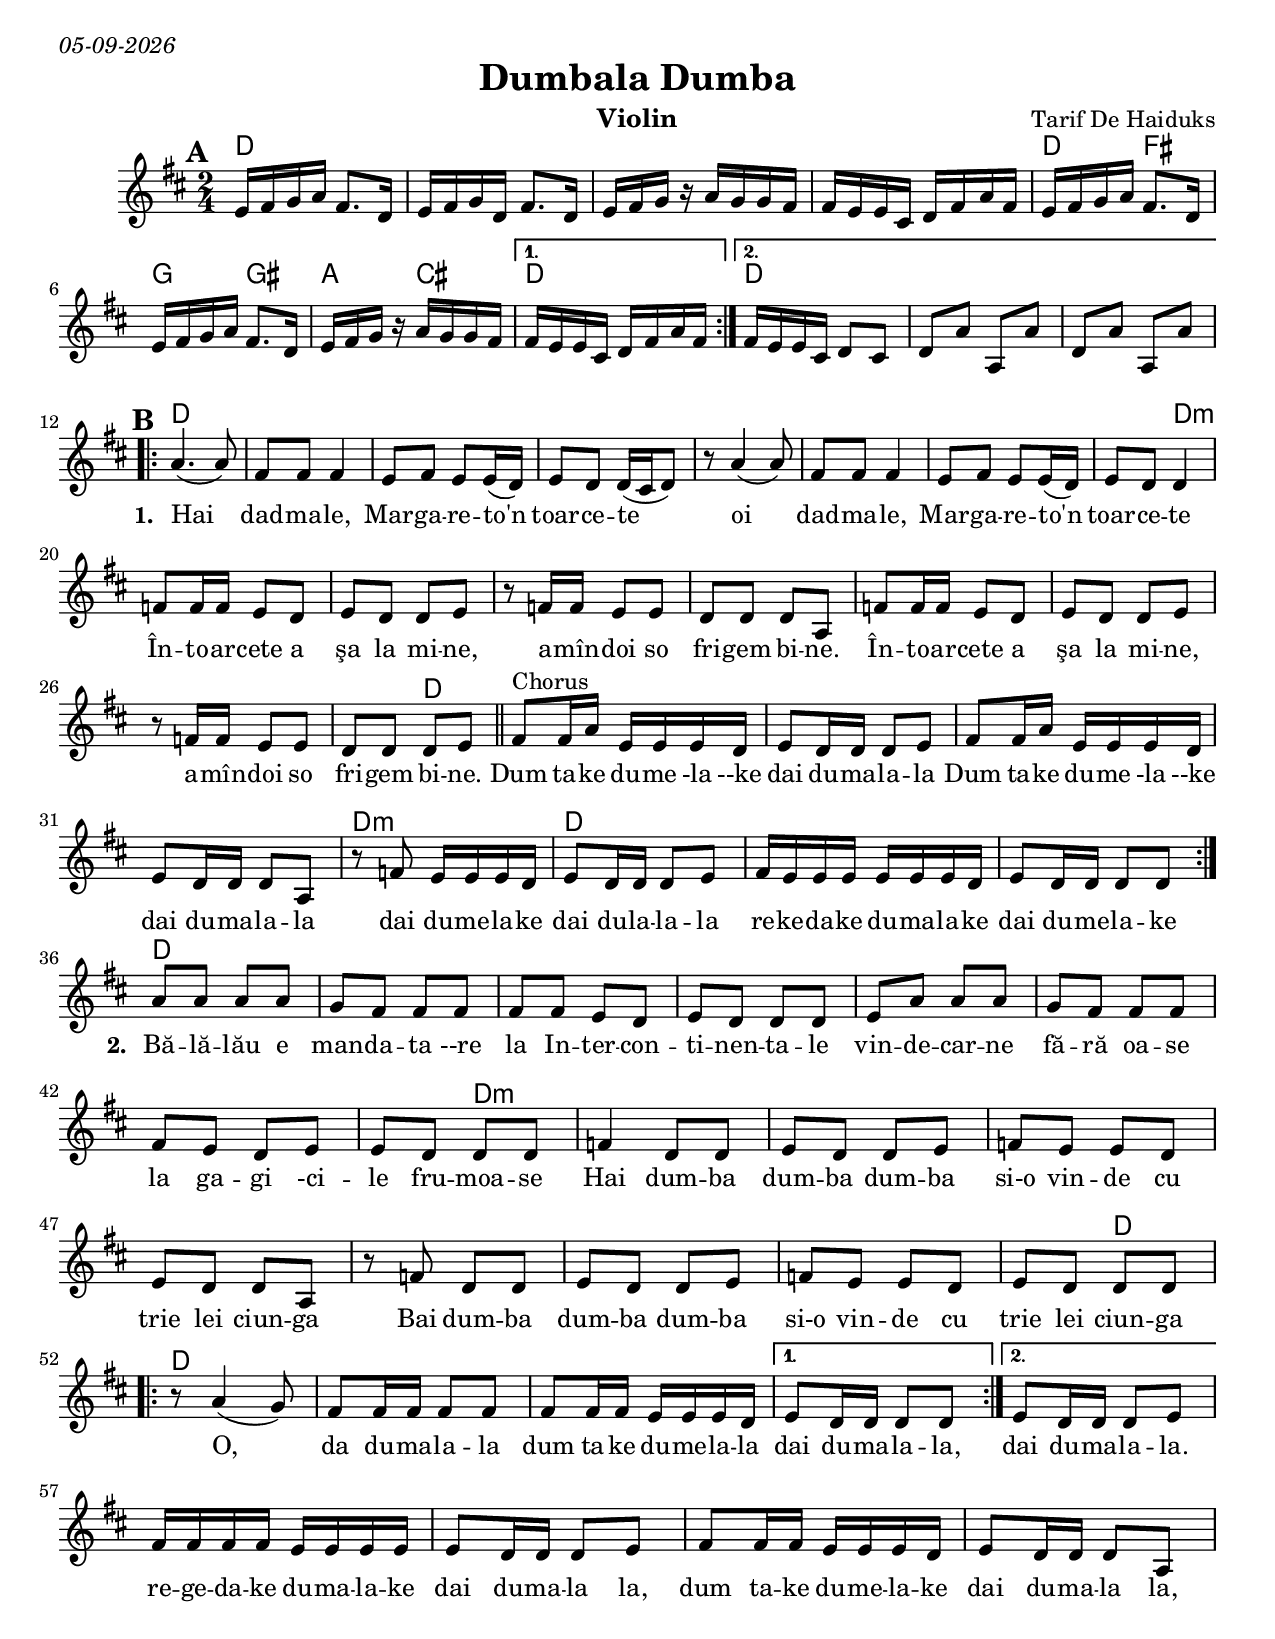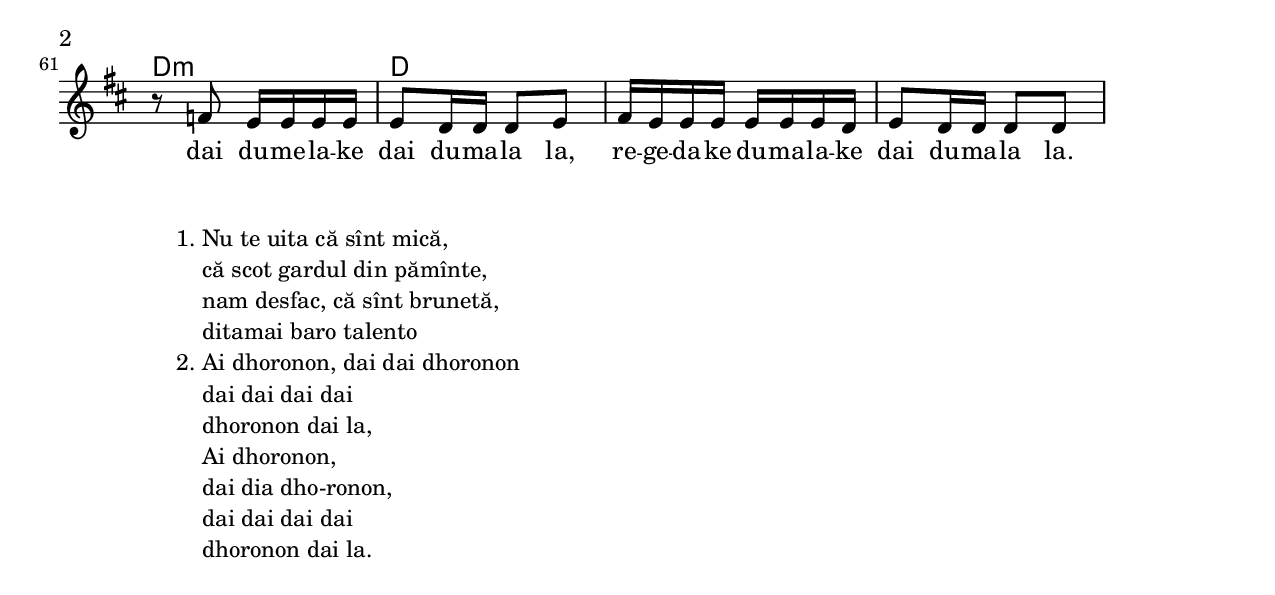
\version "2.20.0"
\include "english.ly"
%\pointAndClickOff
\paper{
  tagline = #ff
  print-all-headers = ##t
  #(set-paper-size "letter")
}
date = #(strftime "%d-%m-%Y" (localtime (current-time)))

\markup{ \italic{ \date }  }

%\markup{ Got something to say? }
verse = {
  a'8 a a a
  g fs fs fs
  fs fs e d
  e d d d

  e a a a
  g fs fs fs
  fs e d e
  e d d d

  f4 d8 d
  e d d e
  f e e d
  e d d a

  r f' d d
  e d d e
  f e e d
  e d d d
}
global = {
  \clef treble
  \key d \major

  \time 2/4
  \set Score.markFormatter = #format-mark-box-alphabet
}

%#################################### Melody ########################
melody = \relative c' {
  \global
  %\partial 4 g4    %lead in notes
  \repeat volta 2{
    \mark \default
    e16 fs g a fs8. d16
    e16 fs g d fs8. d16
    e16 fs g r a16 g g fs
    fs16 e e cs d fs a fs

    e16 fs g a fs8. d16
    e16 fs g a fs8. d16
    e16 fs g r a g g fs
  }
  \alternative {
    {fs16 e e cs d fs a fs }
    {
      fs e e cs d8 cs
      d8 a' a, a'
      d,8 a' a, a'
    }
  }
  %\break

  \repeat volta 2{
   \mark \default
  a4.(a8)
  fs8 fs fs4
  e8 fs e e16(d)
  e8 d d16( cs d8)

  r8 a'4(a8)
  fs8 fs fs4
  e8 fs e e16(d)
  e8 d d4

  f8 f16 f e8d
  e8 d d e
  r8 f16 f e8 e
  d8 d d a

  f'8 f16 f e8 d
  e8 d d e
  r8 f16 f e8 e
  d8 d d e
  \bar "||"
  %\break

  %Dum take....
  fs8 ^Chorus fs 16 a e e e d
  e8 d16 d d8 e
  fs8 fs16 a e e e d
  e8 d16 d d8 a

  r8 f' e16 e e d|
  e8 d16 d d8 e
  fs16 e e e e e e d
  e8 d16 d d8 d
  %end repeat here
  }

 % \bar "||"
  \break
  \verse
  \break
  % chorus
  \repeat volta 2{
    r8 a'4(g8)
    fs8 fs16 fs fs8 fs
    fs8 fs16 fs e e e d

  }
  \alternative {
    {e8 d16 d d8 d}
    {e8 d16 d d8 e}
  }
  fs16 fs fs fs e e e e
  e8 d16 d d8 e
  fs8 fs16 fs e e e d
  e8 d16 d d8 a

  r8 f' e16 e e e|
  e8 d16 d d8 e
  fs16 e e e e e e d
  e8 d16 d d8 d
} %end music block

%################################# Lyrics #####################
\addlyrics{
  \repeat unfold 68{\skip2}
  \set stanza = #"1. "
  Hai dad -- ma -- le,
  Mar -- ga -- re -- to'n
  toar -- ce -- te

  oi dad -- ma -- le,
  Mar -- ga -- re -- to'n
  toar -- ce -- te

  În -- to -- ar -- cete a
  şa la mi -- ne,
  a -- mîn -- doi so
  fri -- gem bi -- ne.

  În -- to -- ar -- cete a
  şa la mi -- ne,
  a -- mîn -- doi so
  fri -- gem bi -- ne.

  Dum ta -- ke du -- me  -la --ke dai du -- ma -- la -- la
  Dum ta -- ke du -- me  -la --ke dai du -- ma -- la -- la
  dai du -- me -- la -- ke dai du -- la -- la -- la
  re -- ke -- da -- ke du -- ma -- la -- ke  dai du -- me -- la -- ke

  %2nd verse
  \set stanza = #"2. "
  Bă -- lă -- lău e man -- da -- ta --re
  la In -- ter -- con -- ti -- nen -- ta -- le
  vin -- de -- car -- ne fă -- ră oa -- se
  la ga -- gi  -ci -- le fru -- moa -- se

  Hai dum -- ba dum -- ba dum -- ba
  si-o vin -- de  cu trie lei ciun -- ga
  Bai dum -- ba dum -- ba dum -- ba
  si-o vin -- de  cu trie lei ciun -- ga

  %2nd chorus
  O, da du -- ma  -- la -- la
  dum ta -- ke du -- me -- la -- la
  dai du -- ma  -- la -- la,
  dai du -- ma  -- la -- la.

  re -- ge -- da -- ke du -- ma -- la -- ke
  dai du -- ma  -- la  la,
  dum ta -- ke du -- me -- la -- ke
  dai du -- ma  -- la  la,
  dai du -- me -- la -- ke
  dai du -- ma  -- la  la,
  re -- ge -- da -- ke du -- ma -- la -- ke
  dai du -- ma  -- la  la.

}
blank = {
  \clef bass
  \repeat unfold 35{s2}
}


verse = \relative c'' {
  \global
  \repeat unfold 11{ s2}
  \verse

}
%################################# Chords #######################
harmonies = \chordmode {
  d2*4  %intro
  d4 fs4
  g4 gs4
  a4 cs4
  d2
  d2*3

  d4*15  %verse
  d2*8:m
  d4 *9

  %%  chorus
  %d2*4
  d2:m
  d2*3

  %%
  d4*15
  d2*8:m
  d4

  %%
  d2*9
  d2:m
  d2*4



}

\score {
  % transpose score below
  %\transpose c d
  <<
    \new ChordNames {
      \set chordChanges = ##f
      \harmonies
    }
    \new Staff   \melody
    %\new Staff   \verse
    % \new Staff    \blank
  >>
  \header{
    title= "Dumbala Dumba"
    subtitle=""
    composer= "Tarif De Haiduks"

    instrument = "Violin"
    arranger= ""
  }
  \midi{\tempo 4 = 120}
  \layout{indent = 1.0\cm}
}

% more verses:
\markup{}
\markup {
  %\font-size #2
  \fill-line {
    \hspace #0.1 % distance from left margin
    \column {
      \line {
        "1."
        \column {
          "Nu te uita că sînt mică,"
          "că scot gardul din pămînte,"
          "nam desfac, că sînt brunetă,"
          "ditamai baro talento"
        }
      }
      \hspace #0.2 % vertical distance between verses
      \line {
        "2."
        \column {
          "Ai dhoronon, dai dai dhoronon"
          "dai dai dai dai"
          "dhoronon dai la,"
          "Ai dhoronon,"
          "dai dia dho-ronon,"
          "dai dai dai dai"
          "dhoronon dai la."
        }
      }
    }
    \hspace #0.1  % horiz. distance between columns
    \column {
      \line {
        ""
        \column {
          ""
        }
      }
      \hspace #0.2 % distance between verses
      \line {
        ""
        \column {
          ""
        }
      }
    }
    \hspace #0.1 % distance to right margin
  }
}



%{
"Nu te uita că sînt mică,"
"că scoŃ gar- dul din pă- mînte,"
"nam des- fac, că sînt brunetă,"
"ditamai baro talento"

"Ai dhoronon, dai dai dhoronon"
"dai dai dai dai"
"dhoronon dai la,"
"Ai dhoronon,"
"dai dia dho-ronon,"
"dai dai dai dai"
"dhoronon dai la."
%}